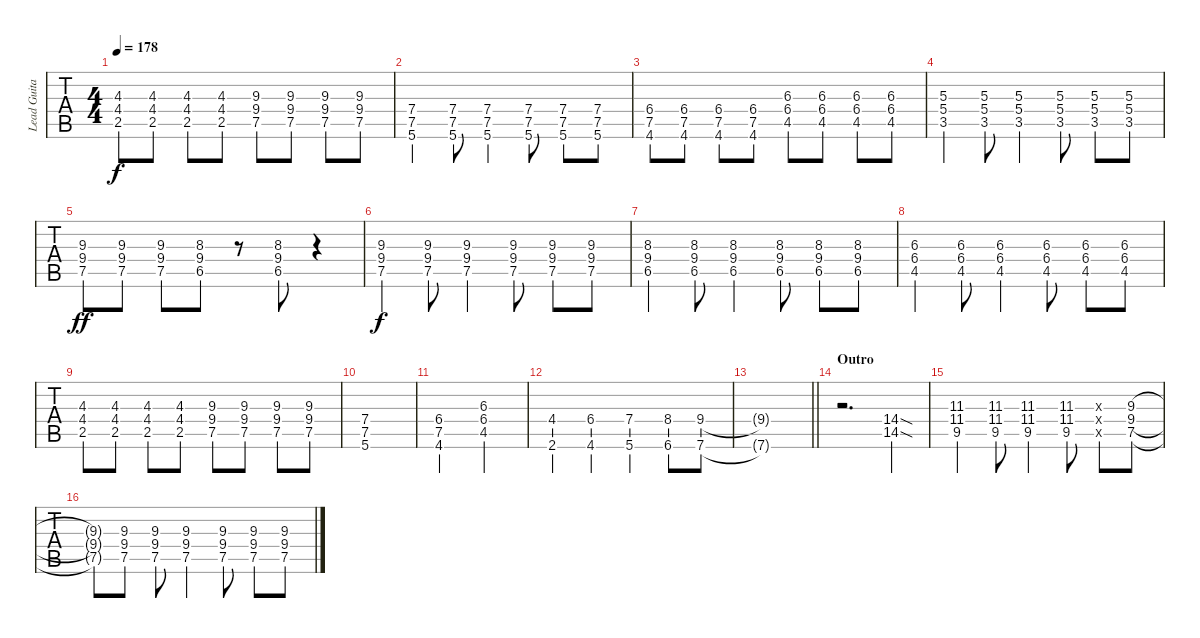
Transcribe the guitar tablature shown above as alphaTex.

\track ("Lead Guitar" "Lead Guita") {instrument overdrivenguitar}
\staff {tabs}
\tuning (E4 B3 G3 D3 A2 E2) {hide}
\ts (4 4)
\tempo 178
\clef g2
\ks e
(4.3 4.4 2.5).8{dy f} (4.3 4.4 2.5).8 (4.3 4.4 2.5).8 (4.3 4.4 2.5).8 (9.3 9.4 7.5).8 (9.3 9.4 7.5).8 (9.3 9.4 7.5).8 (9.3 9.4 7.5).8 |
(7.4 7.5 5.6).4 (7.4 7.5 5.6).8 (7.4 7.5 5.6).4 (7.4 7.5 5.6).8 (7.4 7.5 5.6).8 (7.4 7.5 5.6).8 |
(6.4 7.5 4.6).8 (6.4 7.5 4.6).8 (6.4 7.5 4.6).8 (6.4 7.5 4.6).8 (6.3 6.4 4.5).8 (6.3 6.4 4.5).8 (6.3 6.4 4.5).8 (6.3 6.4 4.5).8 |
(5.3 5.4 3.5).4 (5.3 5.4 3.5).8 (5.3 5.4 3.5).4 (5.3 5.4 3.5).8 (5.3 5.4 3.5).8 (5.3 5.4 3.5).8 |
(9.3{ac} 9.4{ac} 7.5{ac}).8{dy ff} (9.3{ac} 9.4{ac} 7.5{ac}).8 (9.3{ac} 9.4{ac} 7.5{ac}).8 (8.3{ac} 9.4{ac} 6.5{ac}).8 r.8 (8.3{ac} 9.4{ac} 6.5{ac}).8 r.4 |
(9.3 9.4 7.5).4{dy f} (9.3 9.4 7.5).8 (9.3 9.4 7.5).4 (9.3 9.4 7.5).8 (9.3 9.4 7.5).8 (9.3 9.4 7.5).8 |
(8.3 9.4 6.5).4 (8.3 9.4 6.5).8 (8.3 9.4 6.5).4 (8.3 9.4 6.5).8 (8.3 9.4 6.5).8 (8.3 9.4 6.5).8 |
(6.3 6.4 4.5).4 (6.3 6.4 4.5).8 (6.3 6.4 4.5).4 (6.3 6.4 4.5).8 (6.3 6.4 4.5).8 (6.3 6.4 4.5).8 |
(4.3 4.4 2.5).8 (4.3 4.4 2.5).8 (4.3 4.4 2.5).8 (4.3 4.4 2.5).8 (9.3 9.4 7.5).8 (9.3 9.4 7.5).8 (9.3 9.4 7.5).8 (9.3 9.4 7.5).8 |
(7.4 7.5 5.6).1 |
(6.4 7.5 4.6).2 (6.3 6.4 4.5).2 |
(4.4 2.6).4 (6.4 4.6).4 (7.4 5.6).4 (8.4 6.6).8 (9.4 7.6).8 |
\barLineRight lightlight
(9.4{t} 7.6{t}).1 |
\section ("" "Outro")
\ks d
r.2{d volume 16} (14.4{sod} 14.5{sod}).4{volume 11} |
(11.3 11.4 9.5).4 (11.3 11.4 9.5).8 (11.3 11.4 9.5).4 (11.3 11.4 9.5).8 (11.3{x} 11.4{x} 9.5{x}).8 (9.3 9.4 7.5).8 |
(9.3{t} 9.4{t} 7.5{t}).8 (9.3 9.4 7.5).8 (9.3 9.4 7.5).8 (9.3 9.4 7.5).4 (9.3 9.4 7.5).8 (9.3 9.4 7.5).8 (9.3 9.4 7.5).8
